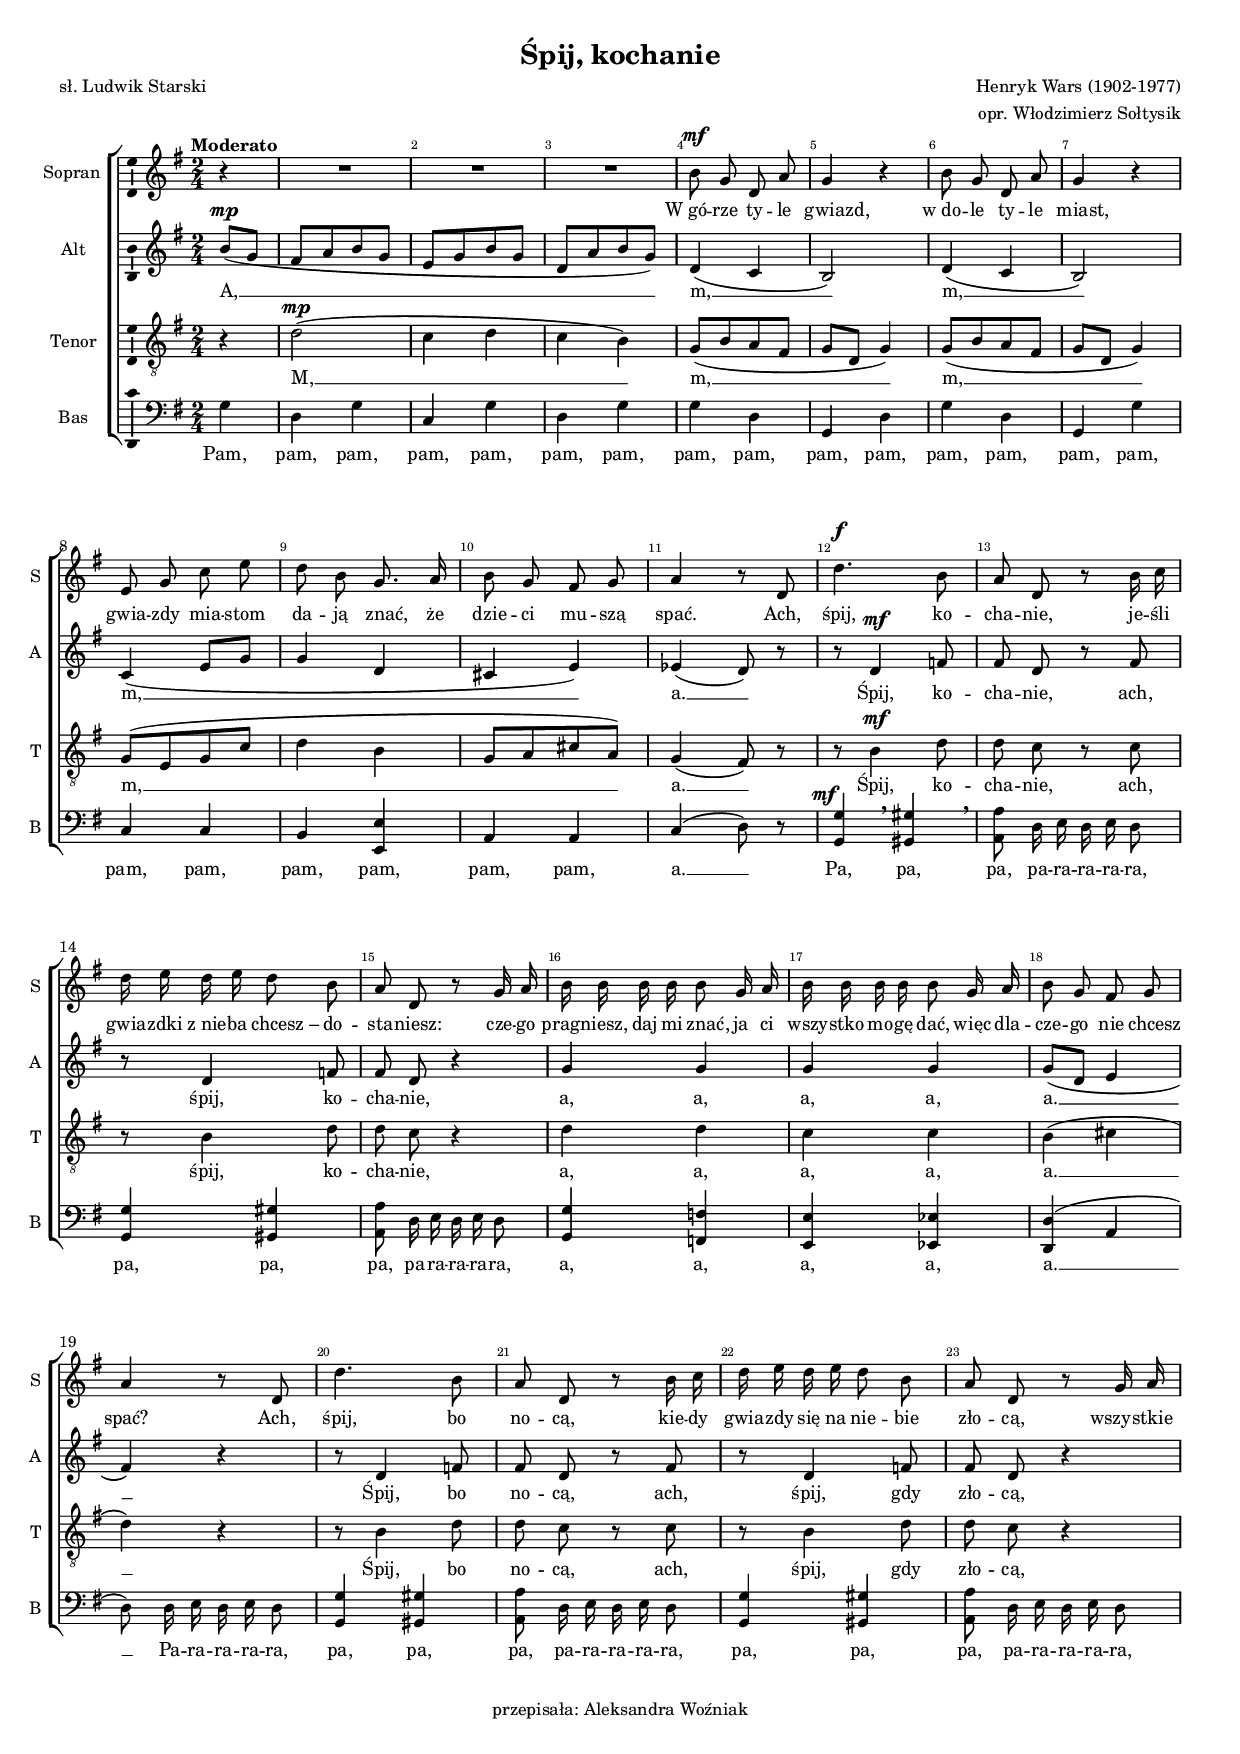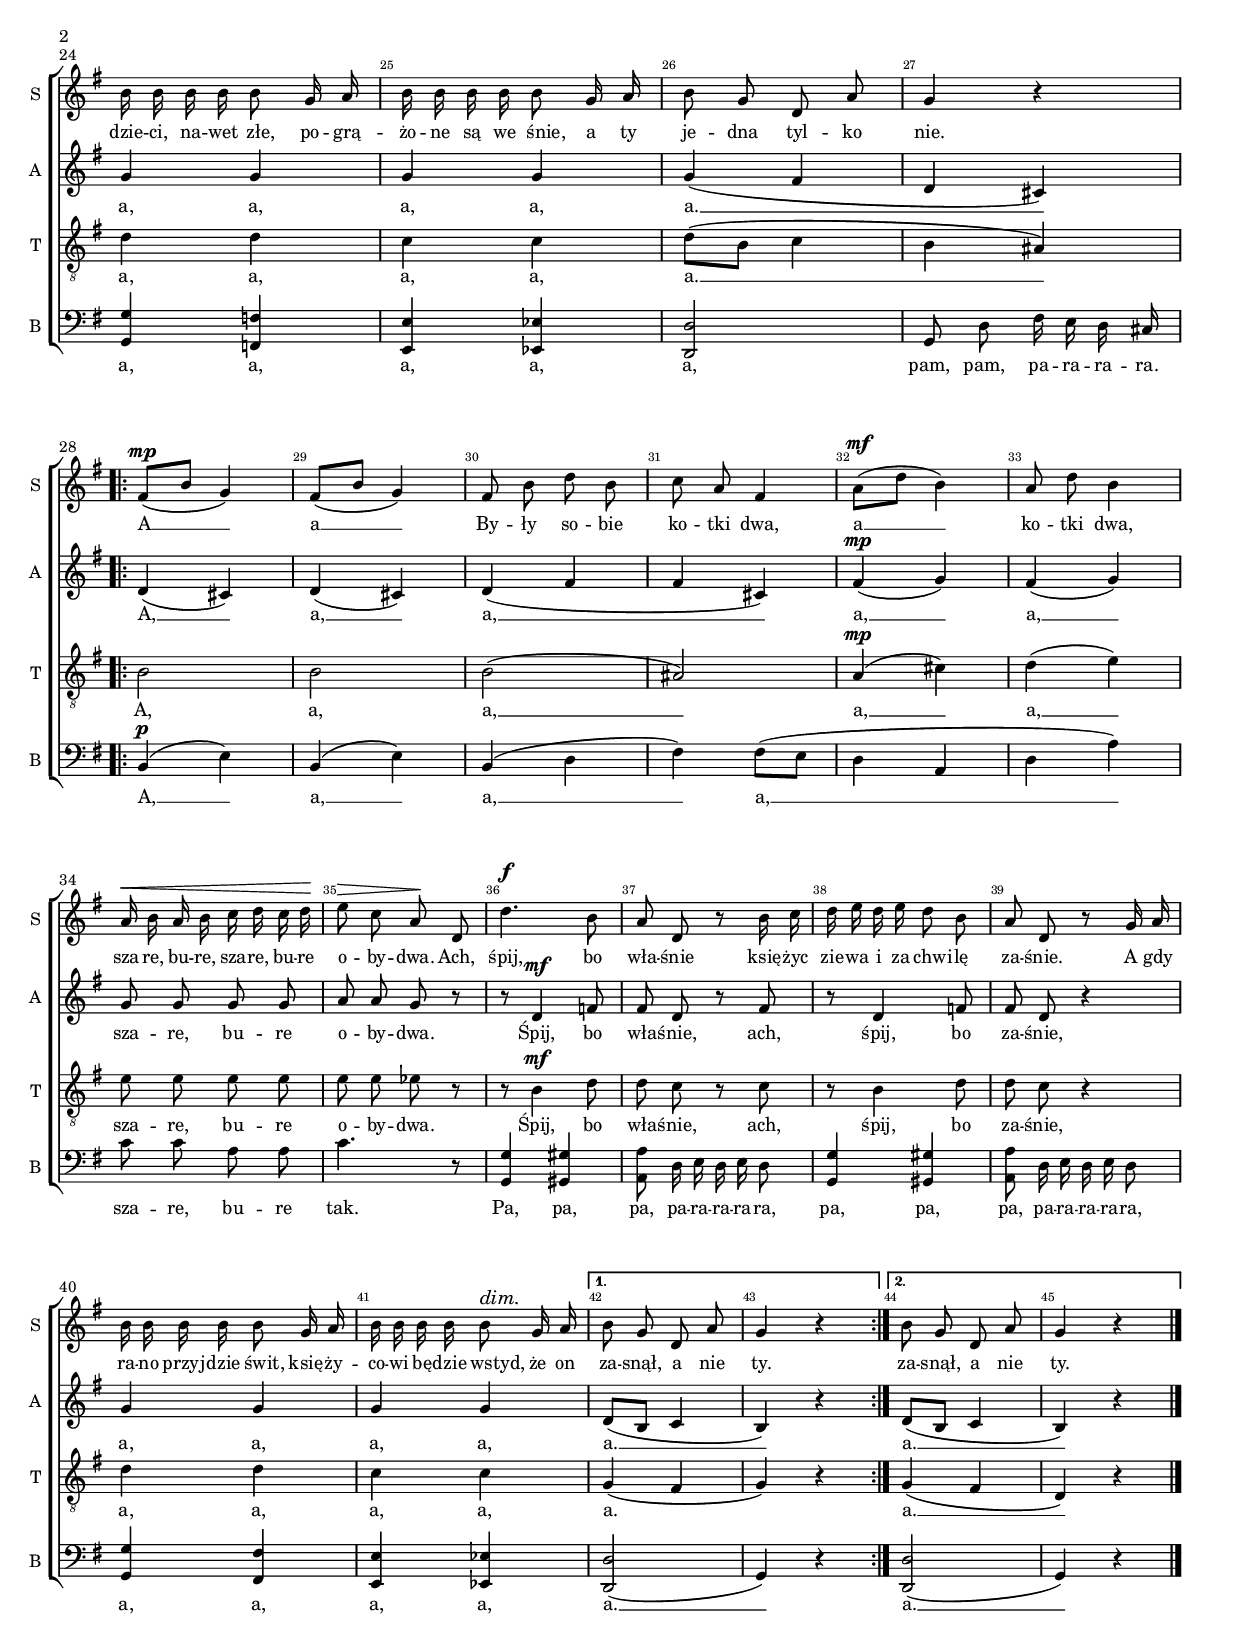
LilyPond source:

\version "2.17.16"
#(set-global-staff-size 15.1)

ml = #(define-music-function (parser location off) (number?)
        #{
          \once \override Lyrics.LyricText #'X-offset = #off
        #})

\paper {
  indent = 10 \mm
  system-count = 8
  last-bottom-spacing #'basic-distance = #10
}

\header {
  title = "Śpij, kochanie"
  composer = "Henryk Wars (1902-1977)"
  poet = "sł. Ludwik Starski"
  arranger = "opr. Włodzimierz Sołtysik"
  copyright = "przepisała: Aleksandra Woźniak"
}

\version "2.16.1"

% -*- master: ./pomocnicze/sopran-solo.ly;

% Uwaga! z przyczyn technicznych zawsze przed
% skompilowaniem partii trzeba zapisywać plik.

sopran = \relative c'' {
  \clef treble
  \key g \major
  \time 2/4
  \tempo Moderato
  \dynamicUp
  \autoBeamOff
  %str1
  \partial 4 r4
  R2*3
  b8 \mf g d a'
  g4 r
  b8 g d a'
  g4 r
  \break
  e8 g c e
  d b g8. a16
  b8 g fis g
  a4 r8 d,
  d'4. \f b8
  a d, r b'16 c
  %str2
  d e d e d8 b
  a d, r g16 a
  b b b b b8 g16 a
  b16 b b b b8 g16 a
  b8 g fis g
  a4 r8 d,
  d'4. b8
  a d, r b'16 c
  d e d e d8 b
  a d, r g16 a
  \break
  b b b b b8 g16 a
  b b b b b8 g16 a
  b8 g d a'
  g4 r
  \break
  \repeat volta 2 {
    fis8 \mp [ ( \melisma b ] g4 ) \melismaEnd
    %str3
    fis8 [ ( \melisma b ] g4 ) \melismaEnd
    fis8 b d b
    c a fis4
    a8 \mf [ ( \melisma d ] b4 ) \melismaEnd
    a8 d b4
    a16 \< b a b c d c d \!
    e8 \> c a \! d,
    d'4. \f b8
    a d, r b'16 c
    d e d e d8 b
    a d, r g16 a
    b b b b b8 g16 a
    b b b b b8 \dim g16 \! a
  }
  \alternative {
    {
      b8 g d a'
      g4 r
    }
    {
      b8 g d a'
      g4 r
    }
  }
  \bar "|."
}

soprantekst = \lyricmode {
  %str1
  \ml #-3.2 W_gó -- rze ty -- le \ml #-2.2 gwiazd,
  \ml #-2.5 w_do -- le ty -- le \ml #-2.2 miast,
  gwia -- zdy mia -- stom da -- ją \ml #-1.2 znać, że dzie -- ci mu -- szą spać.
  Ach, śpij, ko -- cha -- nie,
  je -- śli
  %str2
  gwia -- zdki z_nie -- ba \ml #-2 chcesz_– do -- sta -- \ml #-2 niesz:
  cze -- go \ml #-2.6 prag -- \ml #-2.3 niesz, daj mi \ml #-1.2 znać,
  ja ci wszy -- stko mo -- gę dać,
  więc dla -- cze -- go nie \ml #-2 chcesz spać?
  Ach, śpij, bo no -- cą, kie -- dy gwia -- zdy się na nie -- bie zło -- cą,
  \ml #-3.2 wszy -- stkie dzie -- ci, na -- wet \ml #-0.5 złe, po -- grą -- żo -- ne są we \ml #-0.7 śnie,
  a ty je -- dna tyl -- ko nie.
  A __
  %str3
  a __
  By -- ły so -- bie ko -- tki dwa,
  a __ ko -- tki dwa,
  sza -- re, bu -- re, sza -- re, bu -- re o -- by -- dwa.
  Ach, śpij, bo wła -- śnie księ -- życ zie -- wa i za \ml #-1.2 chwi -- lę za -- śnie.
  A gdy ra -- no przyj -- dzie \ml #-1.2 świt,
  księ -- ży -- co -- wi bę -- dzie \ml #-1.2 wstyd,
  że on za -- snął, a nie ty.
  za -- snął, a nie ty.
}

\version "2.16.1"

% -*- master: ./pomocnicze/alt-solo.ly;

% Uwaga! z przyczyn technicznych zawsze przed
% skompilowaniem partii trzeba zapisywać plik.

alt = \relative c' {
  \key g \major
  \time 2/4
  \tempo Moderato
  \dynamicUp
  \autoBeamOff
  %str1
  \partial 4 b'8 \mp [ ( \melisma g ]
  fis [ a b g ]
  e [ g b g] d[ a' b g ] ) \melismaEnd
  d4 ( \melisma c
  b2 ) \melismaEnd
  d4 ( \melisma c
  b2 ) \melismaEnd
  c4 ( \melisma e8 [ g ]
  g4 d
  cis e ) \melismaEnd
  es ( \melisma d8 ) \melismaEnd r
  r d4 \mf f8
  fis d r fis
  %str2
  r d4 f8
  fis d r4
  g g
  g g
  g8 [ ( \melisma d ] e4
  fis ) \melismaEnd r
  r8 d4 f8
  fis d r fis
  r d4 f8
  fis d r4
  g g
  g g
  g ( \melisma fis d cis ) \melismaEnd
  \repeat volta 2 {
    d ( \melisma cis ) \melismaEnd
    %str3
    d ( \melisma cis ) \melismaEnd
    d ( \melisma fis
    fis cis ) \melismaEnd
    fis \mp ( \melisma g ) \melismaEnd
    fis ( \melisma g ) \melismaEnd
    g8 g g g
    a a g r
    r d4 \mf f8
    fis d r fis
    r d4 f8
    fis d r4
    g g
    g g
  }
  \alternative {
    {
      d8 [ ( \melisma b ] c4
      b ) \melismaEnd r
    }
    {
      d8 [ ( \melisma b ] c4
      b ) \melismaEnd r
    }
  }
  \bar "|."
}

alttekst = \lyricmode {
  %str1
  A, __ m, __ m, __ m, __ a. __
  Śpij, ko -- cha -- nie, ach,
  %str2
  śpij, ko -- cha -- nie, a, a, a, a, a. __
  Śpij, bo no -- cą, ach, śpij, gdy zło -- cą, a, a, a, a, a. __
  A, __
  %str3
  a, __ a, __ a, __ a, __ sza -- re, bu -- re o -- by -- dwa.
  Śpij, bo wła -- śnie, ach, śpij, bo za -- śnie,
  a, a, a, a, a. __
  a. __
}

\version "2.16.1"

% -*- master: ./pomocnicze/tenor-solo.ly;

% Uwaga! z przyczyn technicznych zawsze przed
% skompilowaniem partii trzeba zapisywać plik.

tenor = \relative c' {
  \clef "treble_8"
  \key g \major
  \time 2/4
  \tempo Moderato
  \dynamicUp
  \autoBeamOff
  %str1
  \partial 4 r
  d2 \mp ( \melisma
  c4 d
  c b ) \melismaEnd
  g8 [ ( \melisma b a fis ]
  g [ d ] g4 ) \melismaEnd
  g8 [ ( \melisma b a fis ]
  g [ d ] g4 ) \melismaEnd
  g8 [ ( \melisma e g c ]
  d4 b
  g8 [ a cis a ] ) \melismaEnd
  g4 ( \melisma fis8 ) \melismaEnd r
  r  b4 \mf d8
  d c r c
  %str2
  r b4 d8
  d c r4
  d d c c
  b ( \melisma cis
  d ) \melismaEnd r
  r8 b4 d8
  d c r c
  r b4 d8
  d c r4
  d d
  c c
  d8 [ ( \melisma b ] c4
  b ais ) \melismaEnd
  \repeat volta 2 {
    b2
    %str3
    b
    b ( \melisma
    ais ) \melismaEnd
    a4 \mp ( \melisma cis ) \melismaEnd
    d ( \melisma e ) \melismaEnd
    e8 e e e
    e e es r
    r  b4 \mf d8
    d c r c
    r b4 d8
    d c r4
    d d c c
  }
  \alternative {
    {
      g ( \melisma fis
      g ) r \melismaEnd
    }
    {
      g ( \melisma fis
      d ) r \melismaEnd
    }
  }
  \bar "|."
}

tenortekst = \lyricmode {
  %str1
  M, __ m, __ m, __ m, __ a. __
  Śpij, ko -- cha -- nie, ach,
  %str2
  śpij, ko -- cha -- nie,
  a, a, a, a, a. __
  Śpij, bo no -- cą, ach, śpij, gdy zło -- cą,
  a, a, a, a, a. __
  A,
  %str3
  a, a, __ a, __ a, __
  sza -- re, bu -- re o -- by -- dwa.
  Śpij, bo wła -- śnie, ach, śpij, bo za -- śnie,
  a, a, a, a, a.__
  a. __
}

\version "2.16.1"

% -*- master: ./pomocnicze/bas-solo.ly;

% Uwaga! z przyczyn technicznych zawsze przed
% skompilowaniem partii trzeba zapisywać plik.

bas = \relative c' {
  \clef bass
  \key g \major
  \time 2/4
  \tempo Moderato
  \dynamicUp
  \autoBeamOff
  %str1
  \partial 4 g
  d g
  c, g'
  d g
  g d
  g, d'
  g d
  g, g'
  c, c
  b <e e,>
  a, a
  c ( \melisma d8 ) \melismaEnd r
  <g g,>4 -\tweak #'X-offset #-2.6 \mf \breathe <gis gis,> \breathe
  <a a,>8 d,16 e d e d8
  %str2
  <g g,>4 <gis gis,>
  <a a,>8 d,16 e d e d8
  <g g,>4 <f f,>
  <e e,> <es es,>
  <d d,> ( \melisma a
  d8 ) \melismaEnd d16 e d e d8
  <g g,>4 <gis gis,>
  <a a,>8 d,16 e d e d8
  <g g,>4 <gis gis,>
  <a a,>8 d,16 e d e d8
  <g g,>4 <f f,>
  <e e,> <es es,>
  % w nutach Epifanii te dwa takty wyglądają następująco:
  % { d4 a | g8 d16 fis e d cis8 }
  % \addlyrics { a __ pa ra ra ra __ }
  <d d,>2
  g,8 d' fis16 e d cis
  \repeat volta 2 {
    b4 \p ( \melisma e ) \melismaEnd
    %str3
    b4 ( \melisma e ) \melismaEnd
    b ( \melisma d
    fis ) \melismaEnd fis8 [ ( \melisma e ]
    d4 a
    d a' ) \melismaEnd
    c8 c a a
    c4. r8
    <g g,>4 <gis gis,>
    <a a,>8 d,16 e d e d8
    <g g,>4 <gis gis,>
    <a a,>8 d,16 e d e d8
    <g g,>4 <fis fis,>
    <e e,> <es es,>
  }
  \alternative {
    {
      <d d,>2 ( \melisma
      g,4 ) \melismaEnd r
    }
    {
      <d' d,>2 ( \melisma
      g,4 ) \melismaEnd r
    }
  }
  \bar "|."
}

bastekst = \lyricmode {
  %str1
  Pam, pam, pam, pam, pam,
  pam, pam, pam, pam, pam, pam,
  pam, pam, pam, pam, pam, pam,
  pam, pam, pam, pam, a. __
  Pa, pa, pa, pa -- ra -- ra -- ra -- ra,
  %str2
  pa, pa, pa, pa -- ra -- ra -- ra -- ra,
  a, a, a, a, a. __
  Pa -- ra -- ra -- ra -- ra,
  pa, pa, pa, pa -- ra -- ra -- ra -- ra,
  pa, pa, pa, pa -- ra -- ra -- ra -- ra,
  a, a, a, a, a, pam, pam, pa -- ra -- ra -- ra.
  A, __
  %str3
  a, __ a, __ a, __
  sza -- re, bu -- re tak.
  Pa, pa, pa, pa -- ra -- ra -- ra -- ra,
  pa, pa, pa, pa -- ra -- ra -- ra -- ra,
  a, a, a, a, a. __
  a. __
}


\score {
  \new ChoirStaff <<
    \new Staff = sopran {
      \set Staff.instrumentName = "Sopran "
      \set Staff.shortInstrumentName = "S "
      \dynamicUp
      \tupletUp
      \clef G

      \sopran
    }
    \addlyrics \soprantekst

    \new Staff = alt {
      \set Staff.instrumentName = "Alt "
      \set Staff.shortInstrumentName = "A "
      \dynamicUp
      \tupletUp
      \clef G

      \alt
    }
    \addlyrics \alttekst

    \new Staff = tenor {
      \set Staff.instrumentName = "Tenor "
      \set Staff.shortInstrumentName = "T "
      \dynamicUp
      \tupletUp
      \clef "G_8"

      \tenor
    }
    \addlyrics \tenortekst

    \new Staff = bas {
      \set Staff.instrumentName = "Bas "
      \set Staff.shortInstrumentName = "B "
      \dynamicUp
      \tupletUp
      \clef F

      \bas
    }
    \addlyrics \bastekst
  >>

  % blok \layout zawiera ogólne ustawienia stylu
  \layout {
    \compressFullBarRests
    %\set Score.tempoHideNote = ##t

    \override Lyrics.VerticalAxisGroup
    #'nonstaff-unrelatedstaff-spacing #'padding = #0.9

    \override LyricText #'stencil =
    #(lambda (grob)
       (ly:stencil-scale (lyric-text::print grob) 0.95 1))

    \context {
      \Staff
      \consists "Ambitus_engraver"
    }

    \override Score.BarNumber #'break-visibility = #'#(#f #t #t)

    \override Score.BarNumber #'self-alignment-X =
    #(lambda (grob)
       (let ((break-dir (ly:item-break-dir grob)))
         (set! (ly:grob-property grob 'self-alignment-X)
               (if (= break-dir RIGHT)
                   1
                   0))))

    \override Score.BarNumber #'stencil =
    #(lambda (grob)
       (let ((break-dir (ly:item-break-dir grob)))
         (set! (ly:grob-property grob 'font-size)
               (if (= break-dir RIGHT)
                   -1
                   -3))
         (ly:text-interface::print grob)))
  }
}
